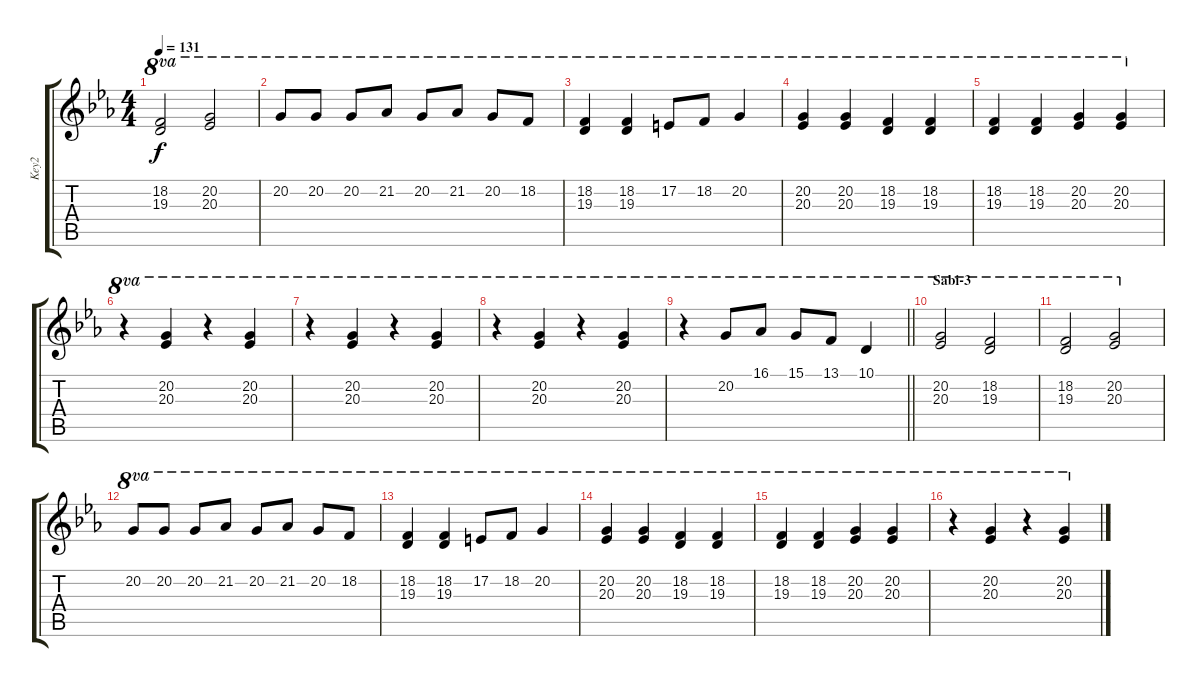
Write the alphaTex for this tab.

\track ("Key2" "Key2") {instrument lead2sawtooth}
\staff {score tabs}
\tuning (E4 B3 G3 D3 A2 E2) {hide}
\ts (4 4)
\tempo 131
\clef g2
\ks eb
(18.2 19.3).2{ot 8va dy f} (20.2 20.3).2{ot 8va} |
20.2.8{ot 8va} 20.2.8{ot 8va} 20.2.8{ot 8va} 21.2.8{ot 8va} 20.2.8{ot 8va} 21.2.8{ot 8va} 20.2.8{ot 8va} 18.2.8{ot 8va} |
(18.2 19.3).4{ot 8va} (18.2 19.3).4{ot 8va} 17.2.8{ot 8va} 18.2.8{ot 8va} 20.2.4{ot 8va} |
(20.2 20.3).4{ot 8va} (20.2 20.3).4{ot 8va} (18.2 19.3).4{ot 8va} (18.2 19.3).4{ot 8va} |
(18.2 19.3).4{ot 8va} (18.2 19.3).4{ot 8va} (20.2 20.3).4{ot 8va} (20.2 20.3).4{ot 8va} |
r.4{ot 8va} (20.2 20.3).4{ot 8va} r.4{ot 8va} (20.2 20.3).4{ot 8va} |
r.4{ot 8va} (20.2 20.3).4{ot 8va} r.4{ot 8va} (20.2 20.3).4{ot 8va} |
r.4{ot 8va} (20.2 20.3).4{ot 8va} r.4{ot 8va} (20.2 20.3).4{ot 8va} |
\barLineRight lightlight
r.4{ot 8va} 20.2.8{ot 8va} 16.1.8{ot 8va} 15.1.8{ot 8va} 13.1.8{ot 8va} 10.1.4{ot 8va} |
\section ("" "Sabi-3")
(20.2 20.3).2{ot 8va} (18.2 19.3).2{ot 8va} |
(18.2 19.3).2{ot 8va} (20.2 20.3).2{ot 8va} |
20.2.8{ot 8va} 20.2.8{ot 8va} 20.2.8{ot 8va} 21.2.8{ot 8va} 20.2.8{ot 8va} 21.2.8{ot 8va} 20.2.8{ot 8va} 18.2.8{ot 8va} |
(18.2 19.3).4{ot 8va} (18.2 19.3).4{ot 8va} 17.2.8{ot 8va} 18.2.8{ot 8va} 20.2.4{ot 8va} |
(20.2 20.3).4{ot 8va} (20.2 20.3).4{ot 8va} (18.2 19.3).4{ot 8va} (18.2 19.3).4{ot 8va} |
(18.2 19.3).4{ot 8va} (18.2 19.3).4{ot 8va} (20.2 20.3).4{ot 8va} (20.2 20.3).4{ot 8va} |
r.4{ot 8va} (20.2 20.3).4{ot 8va} r.4{ot 8va} (20.2 20.3).4{ot 8va}
